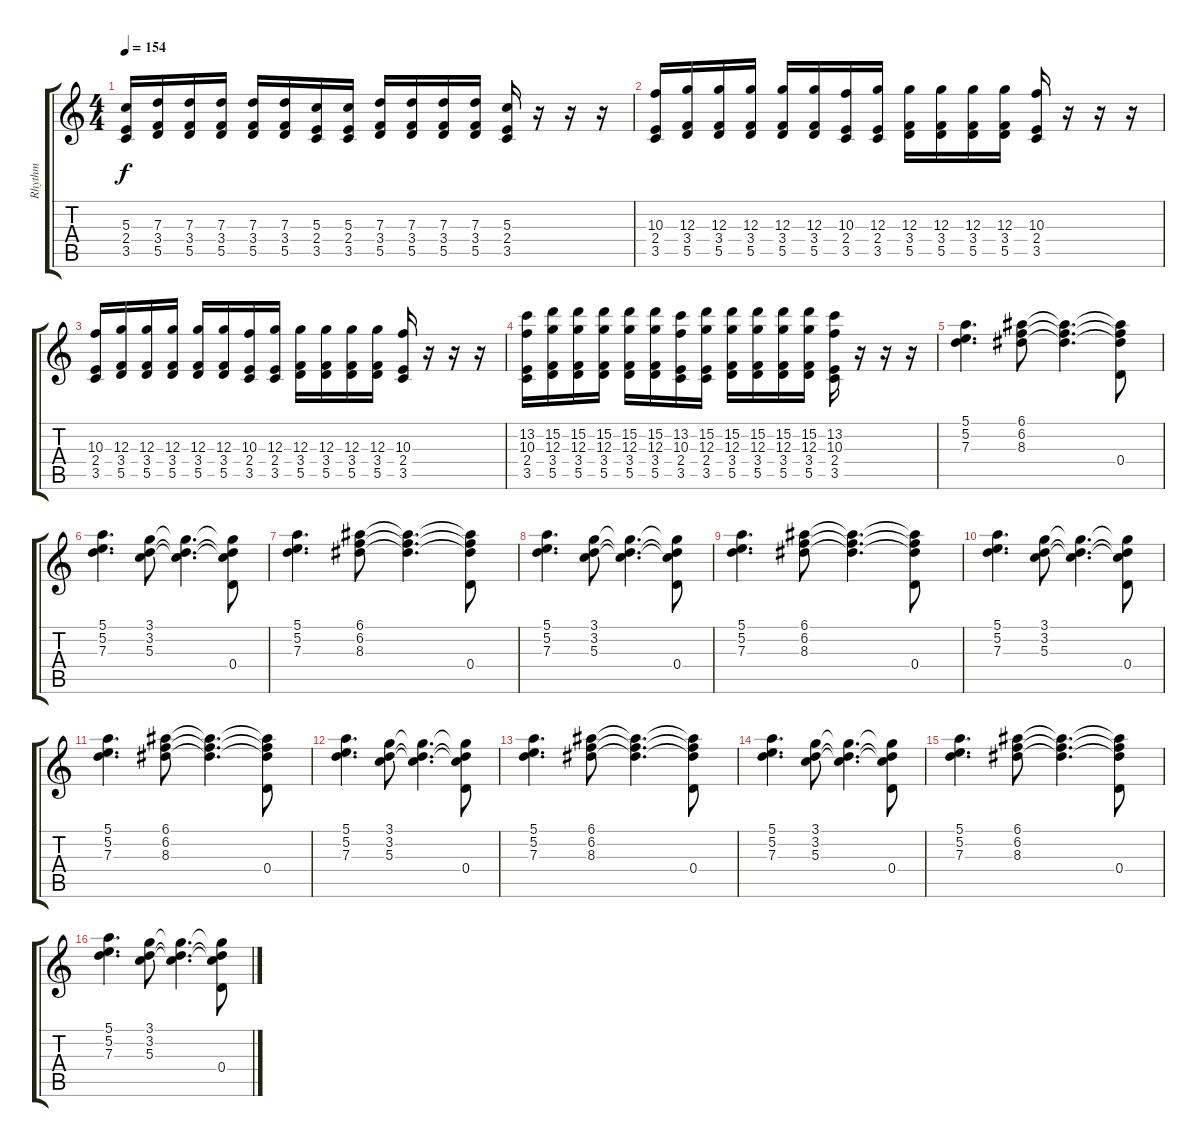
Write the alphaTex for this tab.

\track ("Rhythm" "Rhythm") {instrument electricguitarjazz}
\staff {score tabs}
\tuning (E4 B3 G3 D3 A2 E2) {hide}
\ts (4 4)
\tempo 154
\clef g2
\ks c
(5.3 2.4 3.5).16{dy f instrument distortionguitar} (7.3 3.4 5.5).16 (7.3 3.4 5.5).16 (7.3 3.4 5.5).16 (7.3 3.4 5.5).16 (7.3 3.4 5.5).16 (5.3 2.4 3.5).16 (5.3 2.4 3.5).16 (7.3 3.4 5.5).16 (7.3 3.4 5.5).16 (7.3 3.4 5.5).16 (7.3 3.4 5.5).16 (5.3 2.4 3.5).16 r.16 r.16 r.16 |
(10.3 2.4 3.5).16{instrument distortionguitar} (12.3 3.4 5.5).16 (12.3 3.4 5.5).16 (12.3 3.4 5.5).16 (12.3 3.4 5.5).16 (12.3 3.4 5.5).16 (10.3 2.4 3.5).16 (12.3 2.4 3.5).16 (12.3 3.4 5.5).16 (12.3 3.4 5.5).16 (12.3 3.4 5.5).16 (12.3 3.4 5.5).16 (10.3 2.4 3.5).16 r.16 r.16 r.16 |
(10.3 2.4 3.5).16{instrument distortionguitar} (12.3 3.4 5.5).16 (12.3 3.4 5.5).16 (12.3 3.4 5.5).16 (12.3 3.4 5.5).16 (12.3 3.4 5.5).16 (10.3 2.4 3.5).16 (12.3 2.4 3.5).16 (12.3 3.4 5.5).16 (12.3 3.4 5.5).16 (12.3 3.4 5.5).16 (12.3 3.4 5.5).16 (10.3 2.4 3.5).16 r.16 r.16 r.16 |
(13.2 10.3 2.4 3.5).16{instrument distortionguitar} (15.2 12.3 3.4 5.5).16 (15.2 12.3 3.4 5.5).16 (15.2 12.3 3.4 5.5).16 (15.2 12.3 3.4 5.5).16 (15.2 12.3 3.4 5.5).16 (13.2 10.3 2.4 3.5).16 (15.2 12.3 2.4 3.5).16 (15.2 12.3 3.4 5.5).16 (15.2 12.3 3.4 5.5).16 (15.2 12.3 3.4 5.5).16 (15.2 12.3 3.4 5.5).16 (13.2 10.3 2.4 3.5).16 r.16 r.16 r.16 |
(5.1 5.2 7.3).4{d instrument electricguitarjazz} (6.1 6.2 8.3).8 (6.1{t} 6.2{t} 8.3{t}).4{d} (6.1{t} 6.2{t} 8.3{t} 0.4).8 |
(5.1 5.2 7.3).4{d} (3.1 3.2 5.3).8 (3.1{t} 3.2{t} 5.3{t}).4{d} (3.1{t} 3.2{t} 5.3{t} 0.4).8 |
(5.1 5.2 7.3).4{d} (6.1 6.2 8.3).8 (6.1{t} 6.2{t} 8.3{t}).4{d} (6.1{t} 6.2{t} 8.3{t} 0.4).8 |
(5.1 5.2 7.3).4{d} (3.1 3.2 5.3).8 (3.1{t} 3.2{t} 5.3{t}).4{d} (3.1{t} 3.2{t} 5.3{t} 0.4).8 |
(5.1 5.2 7.3).4{d} (6.1 6.2 8.3).8 (6.1{t} 6.2{t} 8.3{t}).4{d} (6.1{t} 6.2{t} 8.3{t} 0.4).8 |
(5.1 5.2 7.3).4{d} (3.1 3.2 5.3).8 (3.1{t} 3.2{t} 5.3{t}).4{d} (3.1{t} 3.2{t} 5.3{t} 0.4).8 |
(5.1 5.2 7.3).4{d} (6.1 6.2 8.3).8 (6.1{t} 6.2{t} 8.3{t}).4{d} (6.1{t} 6.2{t} 8.3{t} 0.4).8 |
(5.1 5.2 7.3).4{d} (3.1 3.2 5.3).8 (3.1{t} 3.2{t} 5.3{t}).4{d} (3.1{t} 3.2{t} 5.3{t} 0.4).8 |
(5.1 5.2 7.3).4{d} (6.1 6.2 8.3).8 (6.1{t} 6.2{t} 8.3{t}).4{d} (6.1{t} 6.2{t} 8.3{t} 0.4).8 |
(5.1 5.2 7.3).4{d} (3.1 3.2 5.3).8 (3.1{t} 3.2{t} 5.3{t}).4{d} (3.1{t} 3.2{t} 5.3{t} 0.4).8 |
(5.1 5.2 7.3).4{d} (6.1 6.2 8.3).8 (6.1{t} 6.2{t} 8.3{t}).4{d} (6.1{t} 6.2{t} 8.3{t} 0.4).8 |
(5.1 5.2 7.3).4{d} (3.1 3.2 5.3).8 (3.1{t} 3.2{t} 5.3{t}).4{d} (3.1{t} 3.2{t} 5.3{t} 0.4).8
